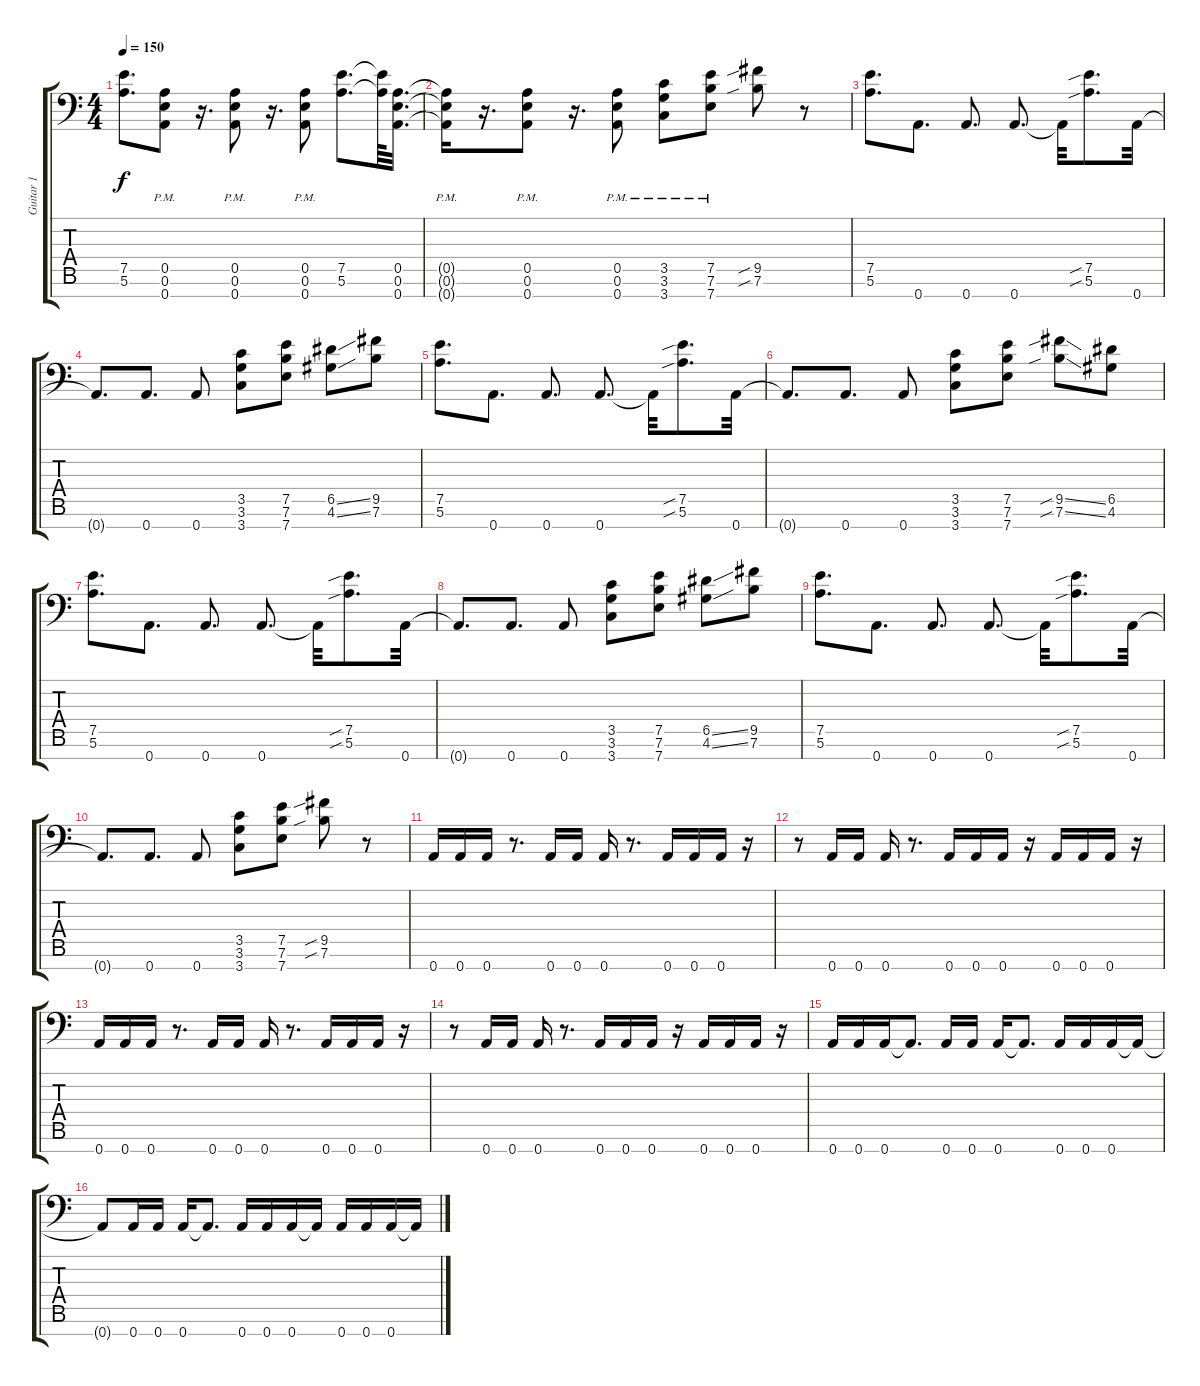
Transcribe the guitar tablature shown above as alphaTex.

\track ("Guitar 1" "Guitar 1") {instrument distortionguitar}
\staff {score tabs}
\tuning (E4 B3 G3 D3 A2 E2 A1) {hide}
\ts (4 4)
\tempo 150
\clef f4
\ks c
(7.5 5.6).8{d dy f} (0.5{pm} 0.6{pm} 0.7{pm}).8 r.16{d} (0.5{pm} 0.6{pm} 0.7{pm}).8 r.16{d} (0.5{pm} 0.6{pm} 0.7{pm}).8 (7.5 5.6).8{d} (7.5{t} 5.6{t}).64 (0.5 0.6 0.7).32{d} |
(0.5{pm t} 0.6{pm t} 0.7{pm t}).16 r.16{d} (0.5{pm} 0.6{pm} 0.7{pm}).8 r.16{d} (0.5{pm} 0.6{pm} 0.7{pm}).8 (3.5{pm} 3.6{pm} 3.7{pm}).8 (7.5{pm} 7.6{pm} 7.7{pm}).8 (9.5{sib} 7.6{sib}).8 r.8 |
(7.5 5.6).8{d} 0.7.8{d} 0.7.8{d} 0.7.8{d} 0.7{t}.32 (7.5{sib} 5.6{sib}).8{d} 0.7.32 |
0.7{t}.8{d} 0.7.8{d} 0.7.8 (3.5 3.6 3.7).8 (7.5 7.6 7.7).8 (6.5{ss} 4.6{ss}).8 (9.5 7.6).8 |
(7.5 5.6).8{d} 0.7.8{d} 0.7.8{d} 0.7.8{d} 0.7{t}.32 (7.5{sib} 5.6{sib}).8{d} 0.7.32 |
0.7{t}.8{d} 0.7.8{d} 0.7.8 (3.5 3.6 3.7).8 (7.5 7.6 7.7).8 (9.5{sib ss} 7.6{sib ss}).8 (6.5 4.6).8 |
(7.5 5.6).8{d} 0.7.8{d} 0.7.8{d} 0.7.8{d} 0.7{t}.32 (7.5{sib} 5.6{sib}).8{d} 0.7.32 |
0.7{t}.8{d} 0.7.8{d} 0.7.8 (3.5 3.6 3.7).8 (7.5 7.6 7.7).8 (6.5{ss} 4.6{ss}).8 (9.5 7.6).8 |
(7.5 5.6).8{d} 0.7.8{d} 0.7.8{d} 0.7.8{d} 0.7{t}.32 (7.5{sib} 5.6{sib}).8{d} 0.7.32 |
0.7{t}.8{d} 0.7.8{d} 0.7.8 (3.5 3.6 3.7).8 (7.5 7.6 7.7).8 (9.5{sib} 7.6{sib}).8 r.8 |
0.7.16 0.7.16 0.7.16 r.8{d} 0.7.16 0.7.16 0.7.16 r.8{d} 0.7.16 0.7.16 0.7.16 r.16 |
r.8 0.7.16 0.7.16 0.7.16 r.8{d} 0.7.16 0.7.16 0.7.16 r.16 0.7.16 0.7.16 0.7.16 r.16 |
0.7.16 0.7.16 0.7.16 r.8{d} 0.7.16 0.7.16 0.7.16 r.8{d} 0.7.16 0.7.16 0.7.16 r.16 |
r.8 0.7.16 0.7.16 0.7.16 r.8{d} 0.7.16 0.7.16 0.7.16 r.16 0.7.16 0.7.16 0.7.16 r.16 |
0.7.16 0.7.16 0.7.16 0.7{t}.8{d} 0.7.16 0.7.16 0.7.16 0.7{t}.8{d} 0.7.16 0.7.16 0.7.16 0.7{t}.16 |
0.7{t}.8 0.7.16 0.7.16 0.7.16 0.7{t}.8{d} 0.7.16 0.7.16 0.7.16 0.7{t}.16 0.7.16 0.7.16 0.7.16 0.7{t}.16
